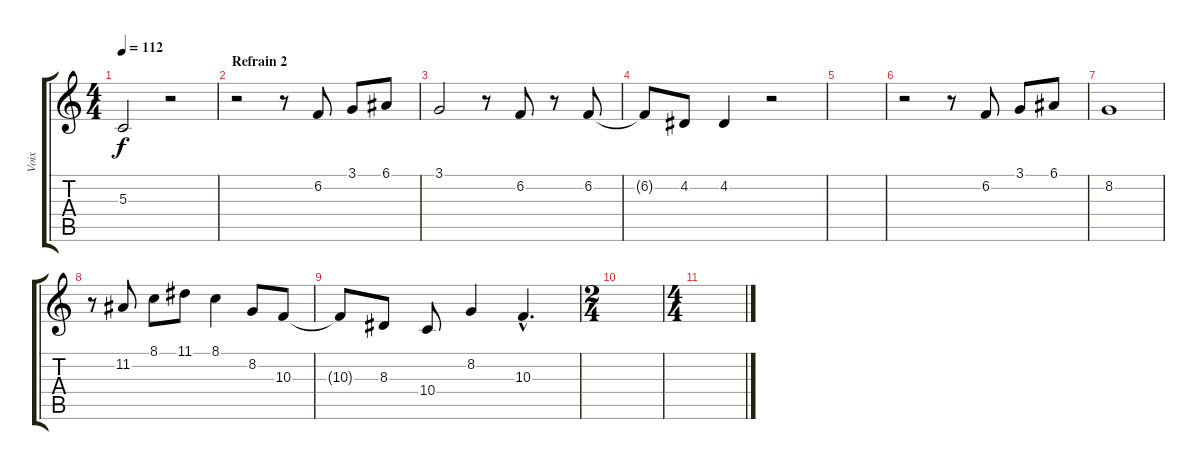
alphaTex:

\track ("Voix" "Voix") {instrument flute}
\staff {score tabs}
\tuning (E4 B3 G3 D3 A2 E2) {hide}
\ts (4 4)
\tempo 112
\clef g2
\ks c
5.3{t}.2{dy f} r.2 |
\section ("" "Refrain 2")
r.2 r.8 6.2.8 3.1.8 6.1.8 |
3.1.2 r.8 6.2.8 r.8 6.2.8 |
6.2{t}.8 4.2.8 4.2.4 r.2 |
|
r.2 r.8 6.2.8 3.1.8 6.1.8 |
8.2.1 |
r.8 11.2.8 8.1.8 11.1.8 8.1.4 8.2.8 10.3.8 |
10.3{t}.8 8.3.8 10.4.8 8.2.4 10.3{hac}.4{d} |
\ts (2 4)
|
\ts (4 4)
